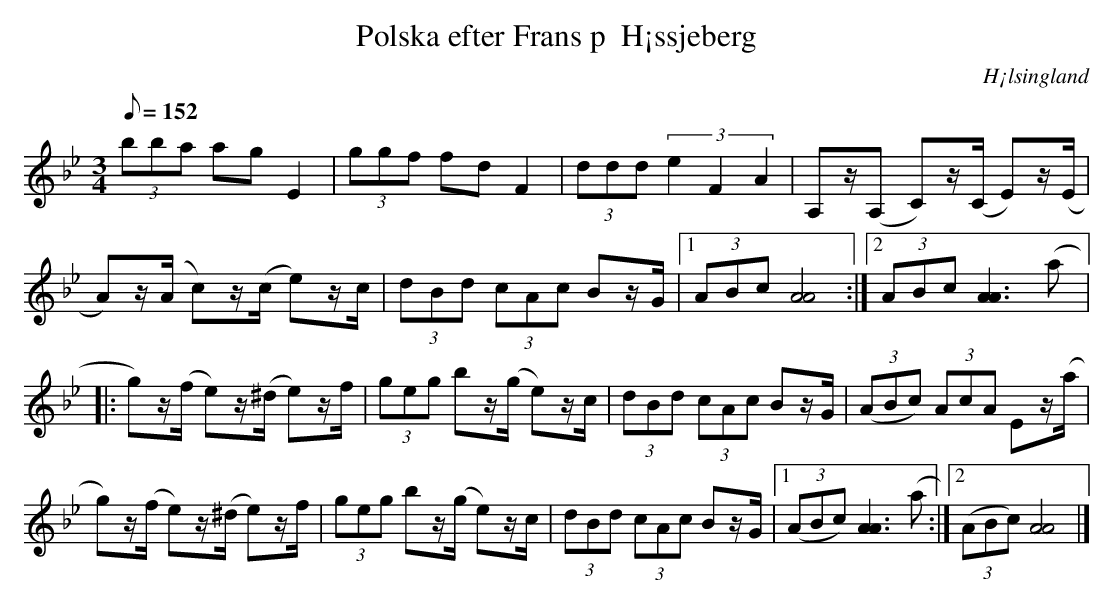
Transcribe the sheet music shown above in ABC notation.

X:1
T:Polska efter Frans p  H¡ssjeberg
O:H¡lsingland
M:3/4
L:1/8
Q:152
K:Bb
(3bb-a a-g E2|(3gg-f f-d F2|(3ddd (3e2F2A2|
A,z/(A, C)z/(C/ E)z/(E/|A)z/(A/ c)z/(c/ e)z/c/|(3dBd (3cAc Bz/G/|[1(3ABc [A4A4]:|[2(3ABc [A3A3](a|:!
g)z/(f/ e)z/(^d/ e)z/f/|(3geg bz/(g/ e)z/c/|(3dBd (3cAc Bz/G/|((3ABc) (3AcA Ez/(a/|!
g)z/(f/ e)z/(^d/ e)z/f/|(3geg bz/(g/ e)z/c/|(3dBd (3cAc Bz/G/|[1((3ABc) [A3A3](a:|[2((3ABc) [A4A4]|]
